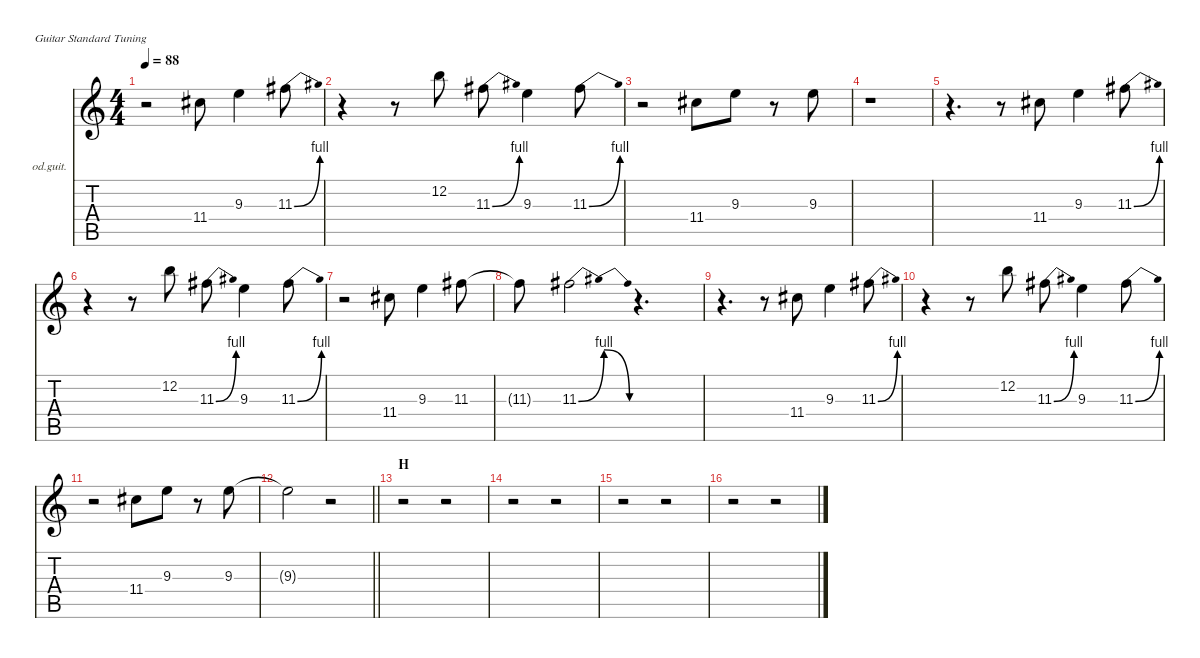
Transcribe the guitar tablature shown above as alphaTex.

\defaultSystemsLayout 4
\hideDynamics
\bracketExtendMode nobrackets
\firstSystemTrackNameOrientation horizontal
\otherSystemsTrackNameOrientation horizontal
\track ("Pitch Joe" "od.guit.") {instrument overdrivenguitar}
\staff {score tabs}
\tuning (E4 B3 G3 D3 A2 E2)
\ts (4 4)
\tempo 88
\clef g2
\ks c
r.2{dy f} 11.4{acc #}.8 9.3.4 11.3{be (bend 0 0 50.0000016 4) acc #}.8 |
r.4 r.8 12.2.8 11.3{be (bend 0 0 50.0000016 4) acc #}.8 9.3.4 11.3{be (bend 0 0 50.0000016 4) acc #}.8 |
r.2 11.4{acc #}.8 9.3.8 r.8 9.3.8 |
r.1 |
r.4{d} r.8 11.4{acc #}.8 9.3.4 11.3{be (bend 0 0 50.0000016 4) acc #}.8 |
r.4 r.8 12.2.8 11.3{be (bend 0 0 50.0000016 4) acc #}.8 9.3.4 11.3{be (bend 0 0 50.0000016 4) acc #}.8 |
r.2 11.4{acc #}.8 9.3.4 11.3{acc #}.8 |
11.3{t acc #}.8 11.3{be (bendrelease 0 0 15 4 30 4 45 0) acc #}.2 r.4{d} |
r.4{d} r.8 11.4{acc #}.8 9.3.4 11.3{be (bend 0 0 50.0000016 4) acc #}.8 |
r.4 r.8 12.2.8 11.3{be (bend 0 0 51 4) acc #}.8 9.3.4 11.3{be (bend 0 0 50.0000016 4) acc #}.8 |
r.2 11.4{acc #}.8 9.3.8 r.8 9.3.8 |
\barLineRight lightlight
9.3{t}.2 r.2 |
\section ("" "H")
r.2 r.2 |
r.2 r.2 |
r.2 r.2 |
r.2 r.2
